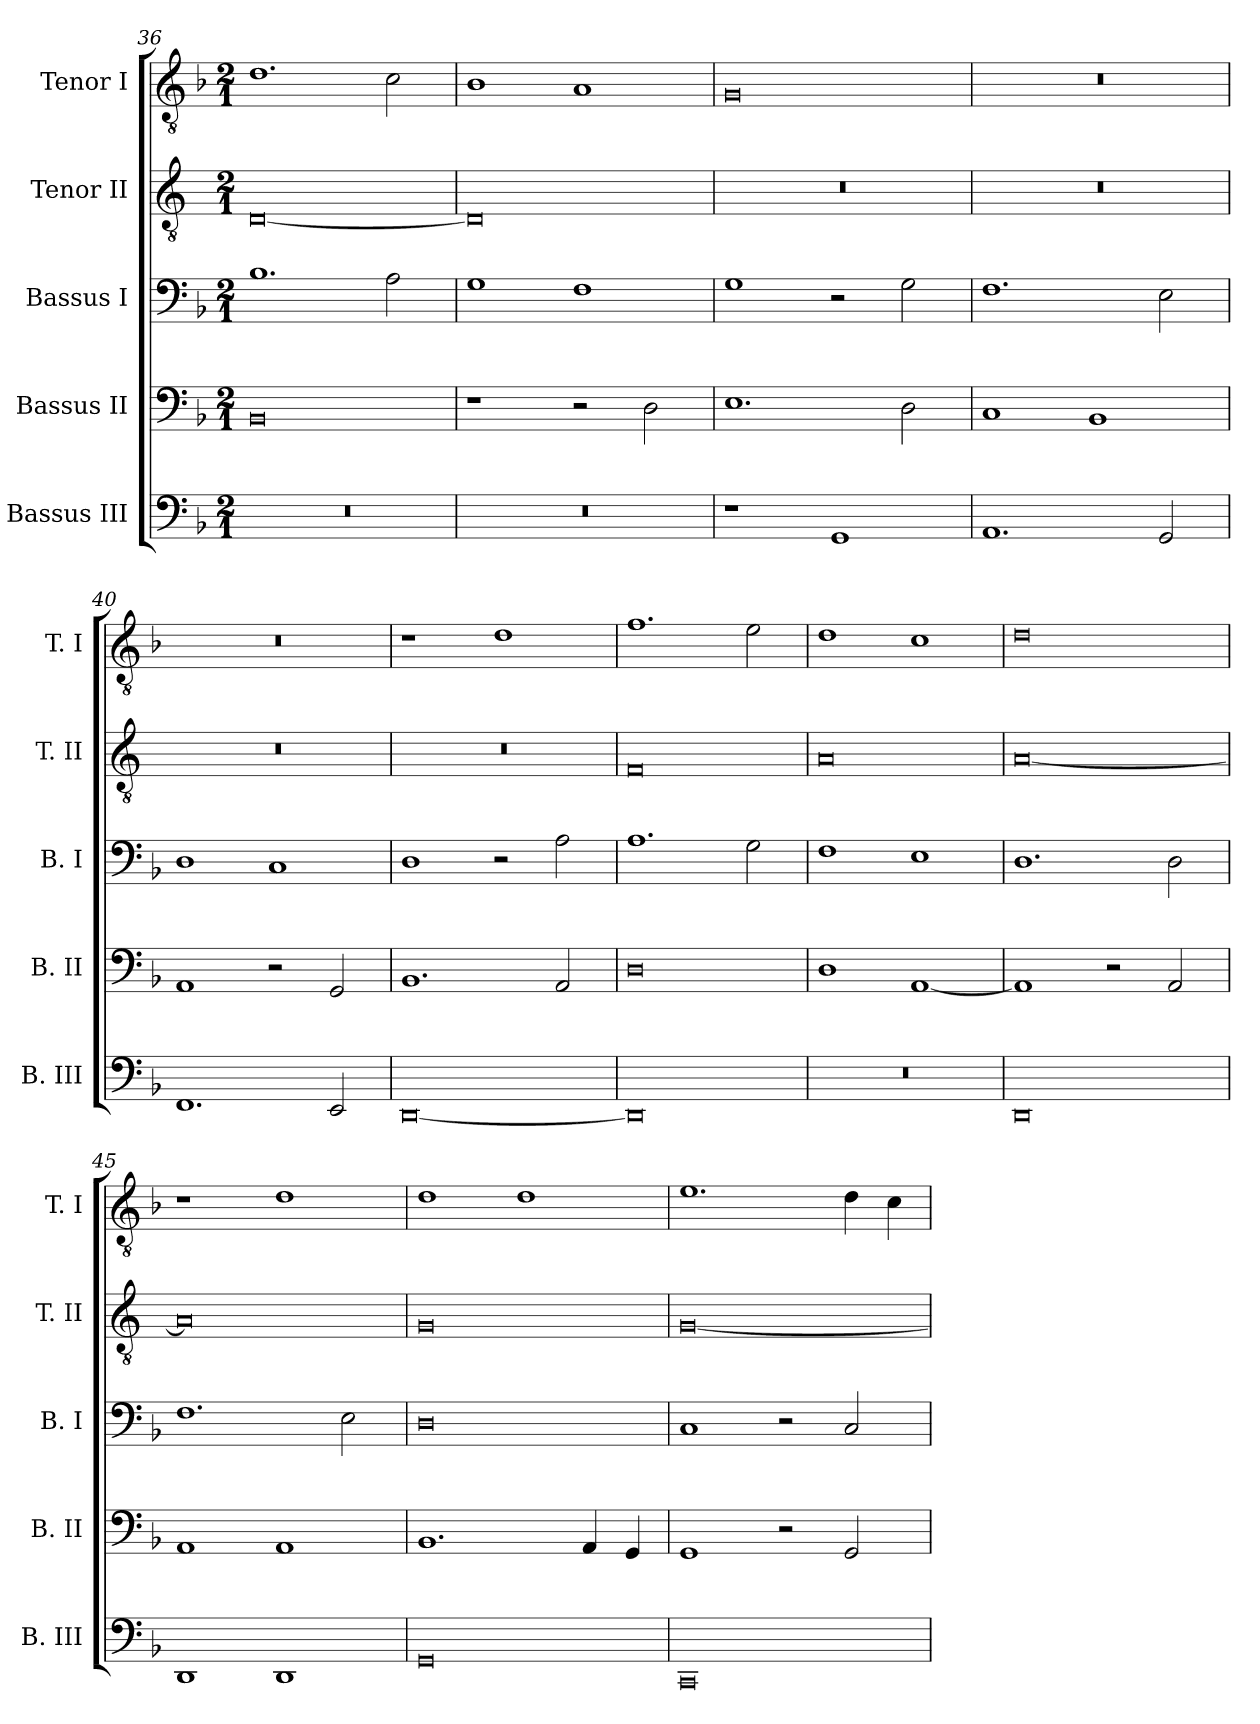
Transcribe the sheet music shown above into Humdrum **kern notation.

**kern	**kern	**kern	**kern	**kern
*part5	*part4	*part3	*part2	*part1
*staff5	*staff4	*staff3	*staff2	*staff1
*I"Bassus III	*I"Bassus II	*I"Bassus I	*I"Tenor II	*I"Tenor I
*I'B. III	*I'B. II	*I'B. I	*I'T. II	*I'T. I
*clefF4	*clefF4	*clefF4	*clefGv2	*clefGv2
*k[b-]	*k[b-]	*k[b-]	*k[]	*k[b-]
*F:	*F:	*F:	*C:	*F:
*M2/1	*M2/1	*M2/1	*M2/1	*M2/1
=36	=36	=36	=36	=36
0r	0BB-	1.B-	[0D	1.d
.	.	2A	.	2c
=37	=37	=37	=37	=37
0r	1r	1G	0D]	1B-
.	2r	1F	.	1A
.	2D	.	.	.
=38	=38	=38	=38	=38
1r	1.E	1G	0r	0G
1GG	.	2r	.	.
.	2D	2G	.	.
=39	=39	=39	=39	=39
1.AA	1C	1.F	0r	0r
.	1BB-	.	.	.
2GG	.	2E	.	.
=40	=40	=40	=40	=40
1.FF	1AA	1D	0r	0r
.	2r	1C	.	.
2EE	2GG	.	.	.
=41	=41	=41	=41	=41
[0DD	1.BB-	1D	0r	1r
.	.	2r	.	1d
.	2AA	2A	.	.
=42	=42	=42	=42	=42
0DD]	0D	1.A	0F	1.f
.	.	2G	.	2e
=43	=43	=43	=43	=43
0r	1D	1F	0A	1d
.	[1AA	1E	.	1c
=44	=44	=44	=44	=44
0DD	1AA]	1.D	[0A	0d
.	2r	.	.	.
.	2AA	2D	.	.
=45	=45	=45	=45	=45
1DD	1AA	1.F	0A]	1r
1DD	1AA	.	.	1d
.	.	2E	.	.
=46	=46	=46	=46	=46
0GG	1.BB-	0D	0G	1d
.	.	.	.	1d
.	4AA	.	.	.
.	4GG	.	.	.
=47	=47	=47	=47	=47
0CC	1GG	1C	[0G	1.e
.	2r	2r	.	.
.	2GG	2C	.	4d
.	.	.	.	4c
=	=	=	=	=
*-	*-	*-	*-	*-
